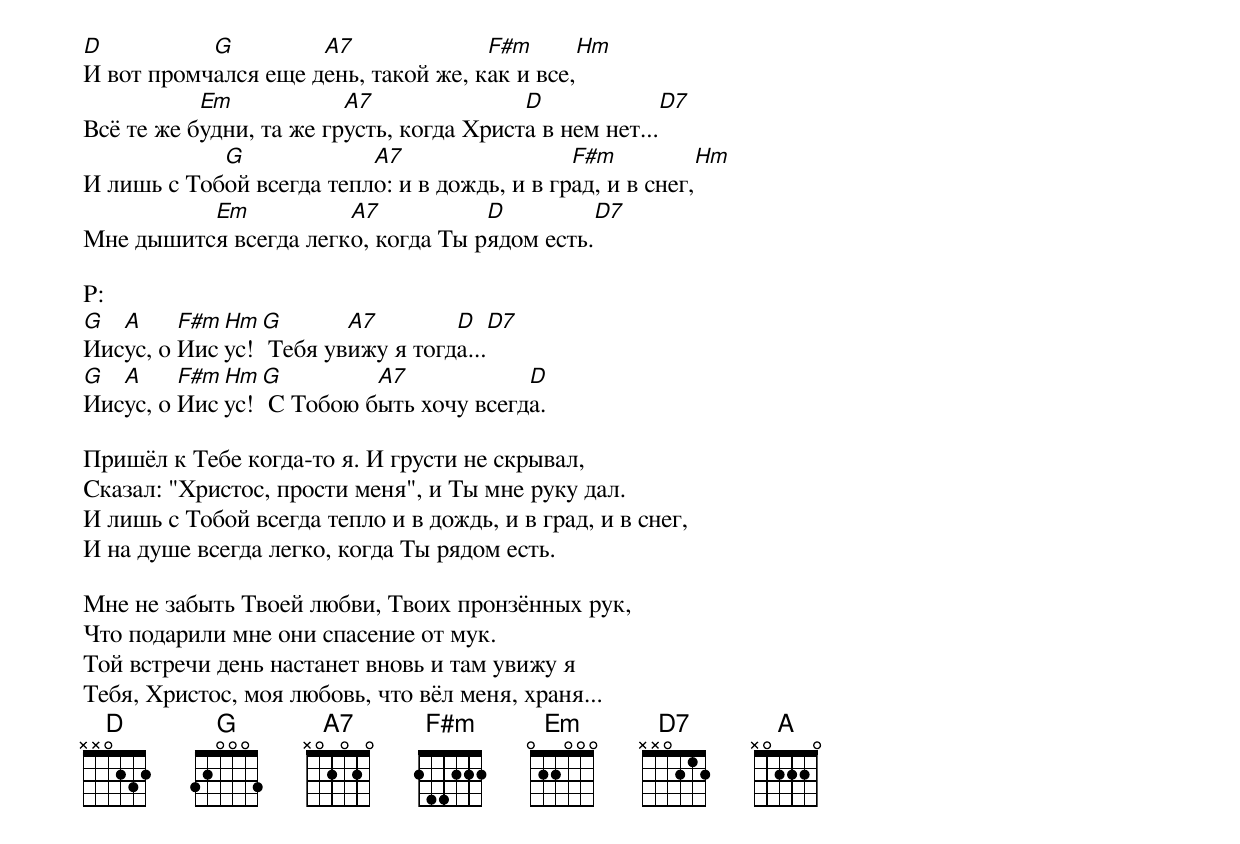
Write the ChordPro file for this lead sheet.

[D]И вот промч[G]ался еще д[A7]ень, такой же, к[F#m]ак и все,[Hm]
Всё те же б[Em]удни, та же гр[A7]усть, когда Христ[D]а в нем нет...[D7]
И лишь с Тоб[G]ой всегда тепл[A7]о: и в дождь, и в гр[F#m]ад, и в снег,[Hm]
Мне дышитс[Em]я всегда легк[A7]о, когда Ты р[D]ядом есть.[D7]

P:
[G]Иис[A]ус, о [F#m]Иис[Hm]ус![G] Тебя ув[A7]ижу я тогд[D]а...[D7]
[G]Иис[A]ус, о [F#m]Иис[Hm]ус![G] С Тобою б[A7]ыть хочу всегд[D]а.

Пришёл к Тебе когда-то я. И грусти не скрывал,
Сказал: "Христос, прости меня", и Ты мне руку дал.
И лишь с Тобой всегда тепло и в дождь, и в град, и в снег,
И на душе всегда легко, когда Ты рядом есть.

Мне не забыть Твоей любви, Твоих пронзённых рук,
Что подарили мне они спасение от мук.
Той встречи день настанет вновь и там увижу я
Тебя, Христос, моя любовь, что вёл меня, храня...
